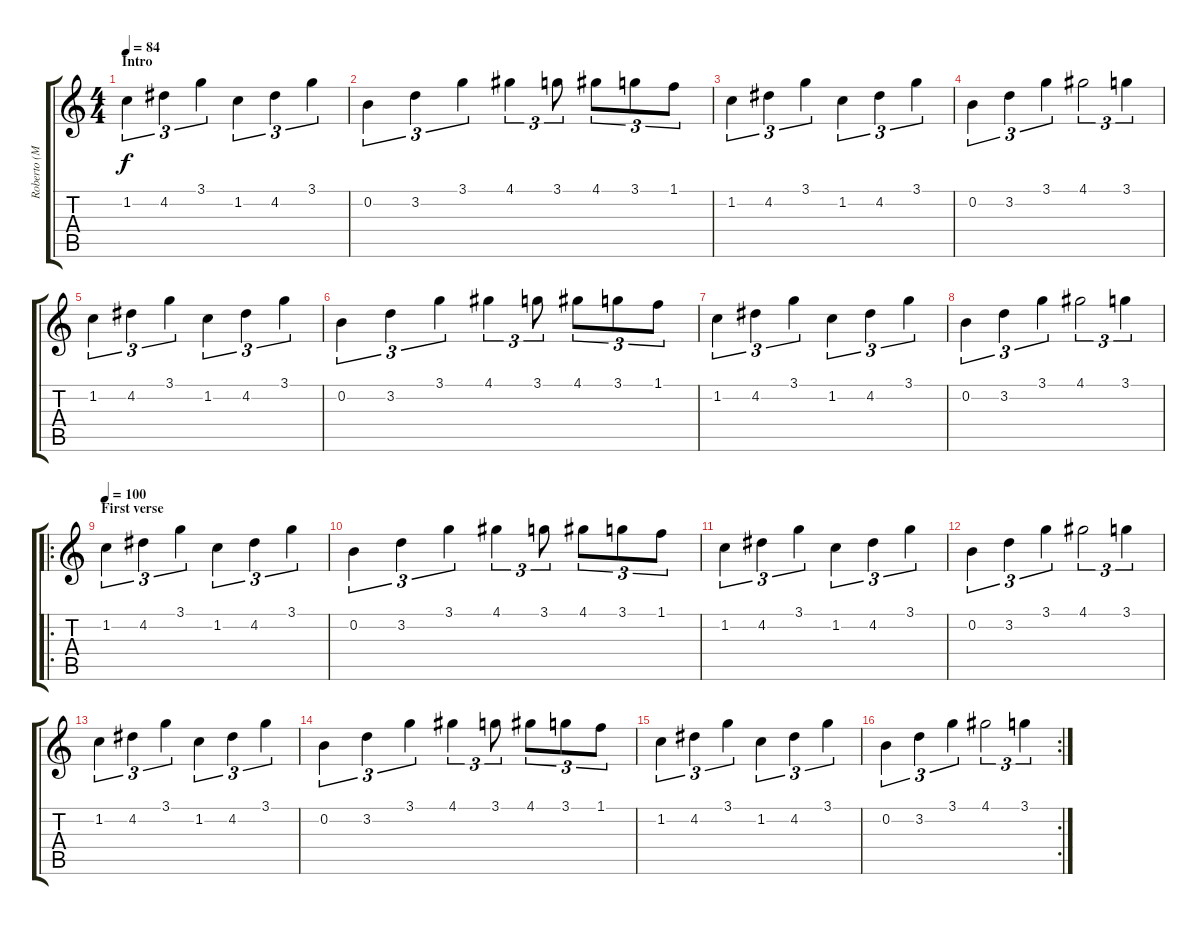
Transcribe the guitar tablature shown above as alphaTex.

\track ("Roberto (Music Box)" "Roberto (M") {instrument musicbox}
\staff {score tabs}
\tuning (E5 B4 G4 D4 A3 E3) {hide}
\ts (4 4)
\section ("" "Intro")
\tempo 84
\tempo 100
\tempo 84
\clef g2
\ks c
1.2.4{tu (3 2) dy f instrument musicbox} 4.2.4{tu (3 2)} 3.1.4{tu (3 2)} 1.2.4{tu (3 2)} 4.2.4{tu (3 2)} 3.1.4{tu (3 2)} |
0.2.4{tu (3 2)} 3.2.4{tu (3 2)} 3.1.4{tu (3 2)} 4.1.4{tu (3 2)} 3.1.8{tu (3 2)} 4.1.8{tu (3 2)} 3.1.8{tu (3 2)} 1.1.8{tu (3 2)} |
1.2.4{tu (3 2)} 4.2.4{tu (3 2)} 3.1.4{tu (3 2)} 1.2.4{tu (3 2)} 4.2.4{tu (3 2)} 3.1.4{tu (3 2)} |
0.2.4{tu (3 2)} 3.2.4{tu (3 2)} 3.1.4{tu (3 2)} 4.1.2{tu (3 2)} 3.1.4{tu (3 2)} |
1.2.4{tu (3 2)} 4.2.4{tu (3 2)} 3.1.4{tu (3 2)} 1.2.4{tu (3 2)} 4.2.4{tu (3 2)} 3.1.4{tu (3 2)} |
0.2.4{tu (3 2)} 3.2.4{tu (3 2)} 3.1.4{tu (3 2)} 4.1.4{tu (3 2)} 3.1.8{tu (3 2)} 4.1.8{tu (3 2)} 3.1.8{tu (3 2)} 1.1.8{tu (3 2)} |
1.2.4{tu (3 2)} 4.2.4{tu (3 2)} 3.1.4{tu (3 2)} 1.2.4{tu (3 2)} 4.2.4{tu (3 2)} 3.1.4{tu (3 2)} |
0.2.4{tu (3 2)} 3.2.4{tu (3 2)} 3.1.4{tu (3 2)} 4.1.2{tu (3 2)} 3.1.4{tu (3 2)} |
\ro
\section ("" "First verse")
\tempo 100
1.2.4{tu (3 2)} 4.2.4{tu (3 2)} 3.1.4{tu (3 2)} 1.2.4{tu (3 2)} 4.2.4{tu (3 2)} 3.1.4{tu (3 2)} |
0.2.4{tu (3 2)} 3.2.4{tu (3 2)} 3.1.4{tu (3 2)} 4.1.4{tu (3 2)} 3.1.8{tu (3 2)} 4.1.8{tu (3 2)} 3.1.8{tu (3 2)} 1.1.8{tu (3 2)} |
1.2.4{tu (3 2)} 4.2.4{tu (3 2)} 3.1.4{tu (3 2)} 1.2.4{tu (3 2)} 4.2.4{tu (3 2)} 3.1.4{tu (3 2)} |
0.2.4{tu (3 2)} 3.2.4{tu (3 2)} 3.1.4{tu (3 2)} 4.1.2{tu (3 2)} 3.1.4{tu (3 2)} |
1.2.4{tu (3 2)} 4.2.4{tu (3 2)} 3.1.4{tu (3 2)} 1.2.4{tu (3 2)} 4.2.4{tu (3 2)} 3.1.4{tu (3 2)} |
0.2.4{tu (3 2)} 3.2.4{tu (3 2)} 3.1.4{tu (3 2)} 4.1.4{tu (3 2)} 3.1.8{tu (3 2)} 4.1.8{tu (3 2)} 3.1.8{tu (3 2)} 1.1.8{tu (3 2)} |
1.2.4{tu (3 2)} 4.2.4{tu (3 2)} 3.1.4{tu (3 2)} 1.2.4{tu (3 2)} 4.2.4{tu (3 2)} 3.1.4{tu (3 2)} |
\rc 2
0.2.4{tu (3 2)} 3.2.4{tu (3 2)} 3.1.4{tu (3 2)} 4.1.2{tu (3 2)} 3.1.4{tu (3 2)}
